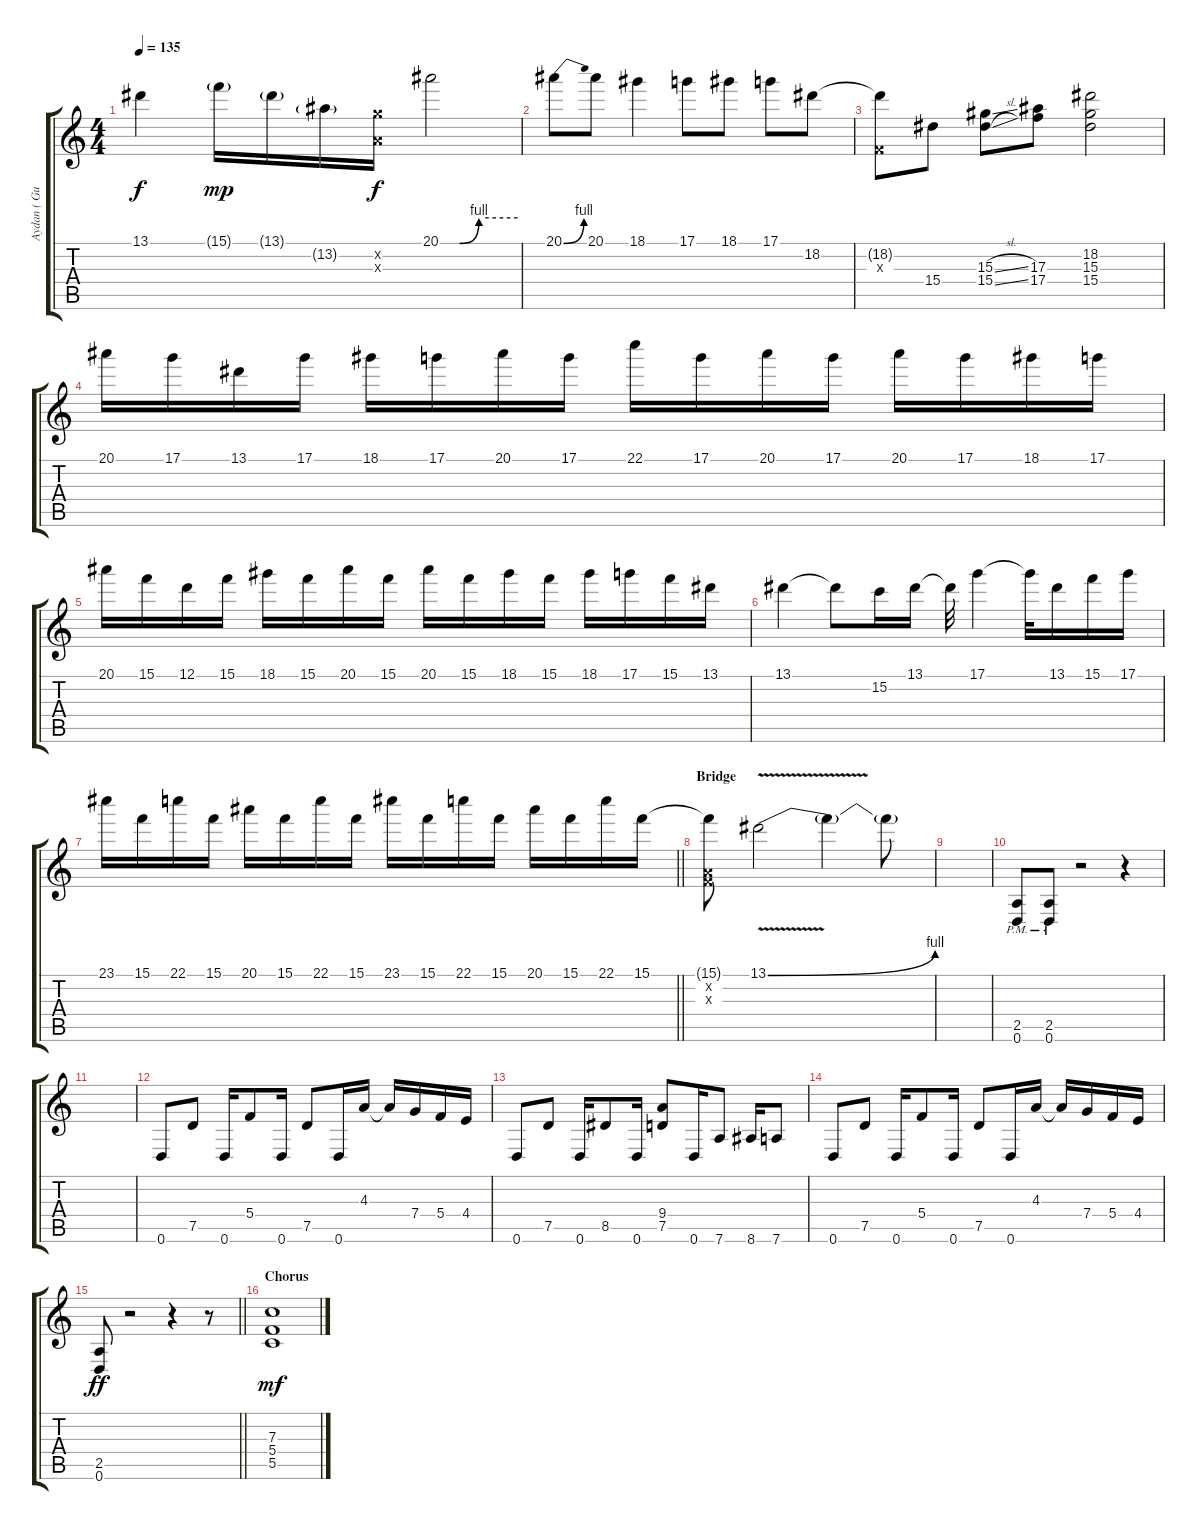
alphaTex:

\track ("Aydan ( Guitar 2 )" "Aydan ( Gu") {instrument distortionguitar}
\staff {score tabs}
\tuning (D4 A3 F3 C3 G2 D2) {hide}
\ts (4 4)
\tempo 135
\clef g2
\ks c
13.1.4{dy f} 15.1{g}.16{dy mp} 13.1{g}.16 13.2{g}.16 (0.2{x} 14.3{x}).16{dy f} 20.1{be (custom 0 0 15 0 30 4 60 4)}.2 |
20.1{be (bend 0 0 60 4)}.8 20.1.8 18.1.4 17.1.8 18.1.8 17.1.8 18.2.8 |
(18.2{t} 0.3{x}).8 15.4.8 (15.3{sl} 15.4{sl}).8 (17.3 17.4).8 (18.2 15.3 15.4).2 |
20.1.16 17.1.16 13.1.16 17.1.16 18.1.16 17.1.16 20.1.16 17.1.16 22.1.16 17.1.16 20.1.16 17.1.16 20.1.16 17.1.16 18.1.16 17.1.16 |
20.1.16 15.1.16 12.1.16 15.1.16 18.1.16 15.1.16 20.1.16 15.1.16 20.1.16 15.1.16 18.1.16 15.1.16 18.1.16 17.1.16 15.1.16 13.1.16 |
13.1.4 13.1{t}.8 15.2.16 13.1.16 13.1{t}.32 17.1.4 17.1{t}.32 13.1.16 15.1.16 17.1.16 |
\barLineRight lightlight
23.1.16 15.1.16 22.1.16 15.1.16 20.1.16 15.1.16 22.1.16 15.1.16 23.1.16 15.1.16 22.1.16 15.1.16 20.1.16 15.1.16 22.1.16 15.1.16 |
\section ("" "Bridge")
(15.1{t} 0.2{x} 0.3{x}).8 13.1{be (bend 0 0 60 4) v}.2 13.1{t}.4 13.1{t}.8 |
|
(2.5{pm} 0.6{pm}).8 (2.5{pm} 0.6{pm}).8 r.2 r.4 |
|
0.6.8 7.5.8 0.6.16 5.4.8 0.6.16 7.5.8 0.6.16 4.3.16 4.3{t}.16 7.4.16 5.4.16 4.4.16 |
0.6.8 7.5.8 0.6.16 8.5.8 0.6.16 (9.4 7.5).8 0.6.16 7.6.8 8.6.16 7.6.8 |
0.6.8 7.5.8 0.6.16 5.4.8 0.6.16 7.5.8 0.6.16 4.3.16 4.3{t}.16 7.4.16 5.4.16 4.4.16 |
\barLineRight lightlight
(2.5 0.6).8{dy ff} r.2 r.4 r.8 |
\section ("" "Chorus")
(7.3 5.4 5.5).1{dy mf}
